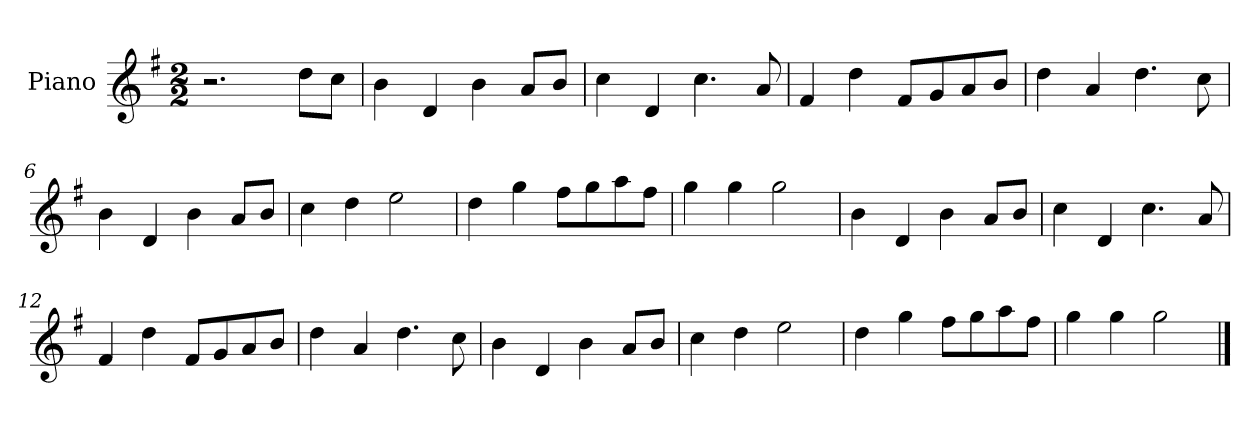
**kern
*part1
*staff1
*I"Piano
*I'Pno
*clefG2
*k[f#]
*M2/2
=1
2.r
8dd\L
8cc\J
=2
4b\
4d/
4b\
8a/L
8b/J
=3
4cc\
4d/
4.cc\
8a/
=4
4f#/
4dd\
8f#/L
8g/
8a/
8b/J
=5
4dd\
4a/
4.dd\
8cc\
=6
4b\
4d/
4b\
8a/L
8b/J
=7
4cc\
4dd\
2ee\
=8
4dd\
4gg\
8ff#\L
8gg\
8aa\
8ff#\J
=9
4gg\
4gg\
2gg\
=10
4b\
4d/
4b\
8a/L
8b/J
=11
4cc\
4d/
4.cc\
8a/
=12
4f#/
4dd\
8f#/L
8g/
8a/
8b/J
=13
4dd\
4a/
4.dd\
8cc\
=14
4b\
4d/
4b\
8a/L
8b/J
=15
4cc\
4dd\
2ee\
=16
4dd\
4gg\
8ff#\L
8gg\
8aa\
8ff#\J
=17
4gg\
4gg\
2gg\
==
*-
